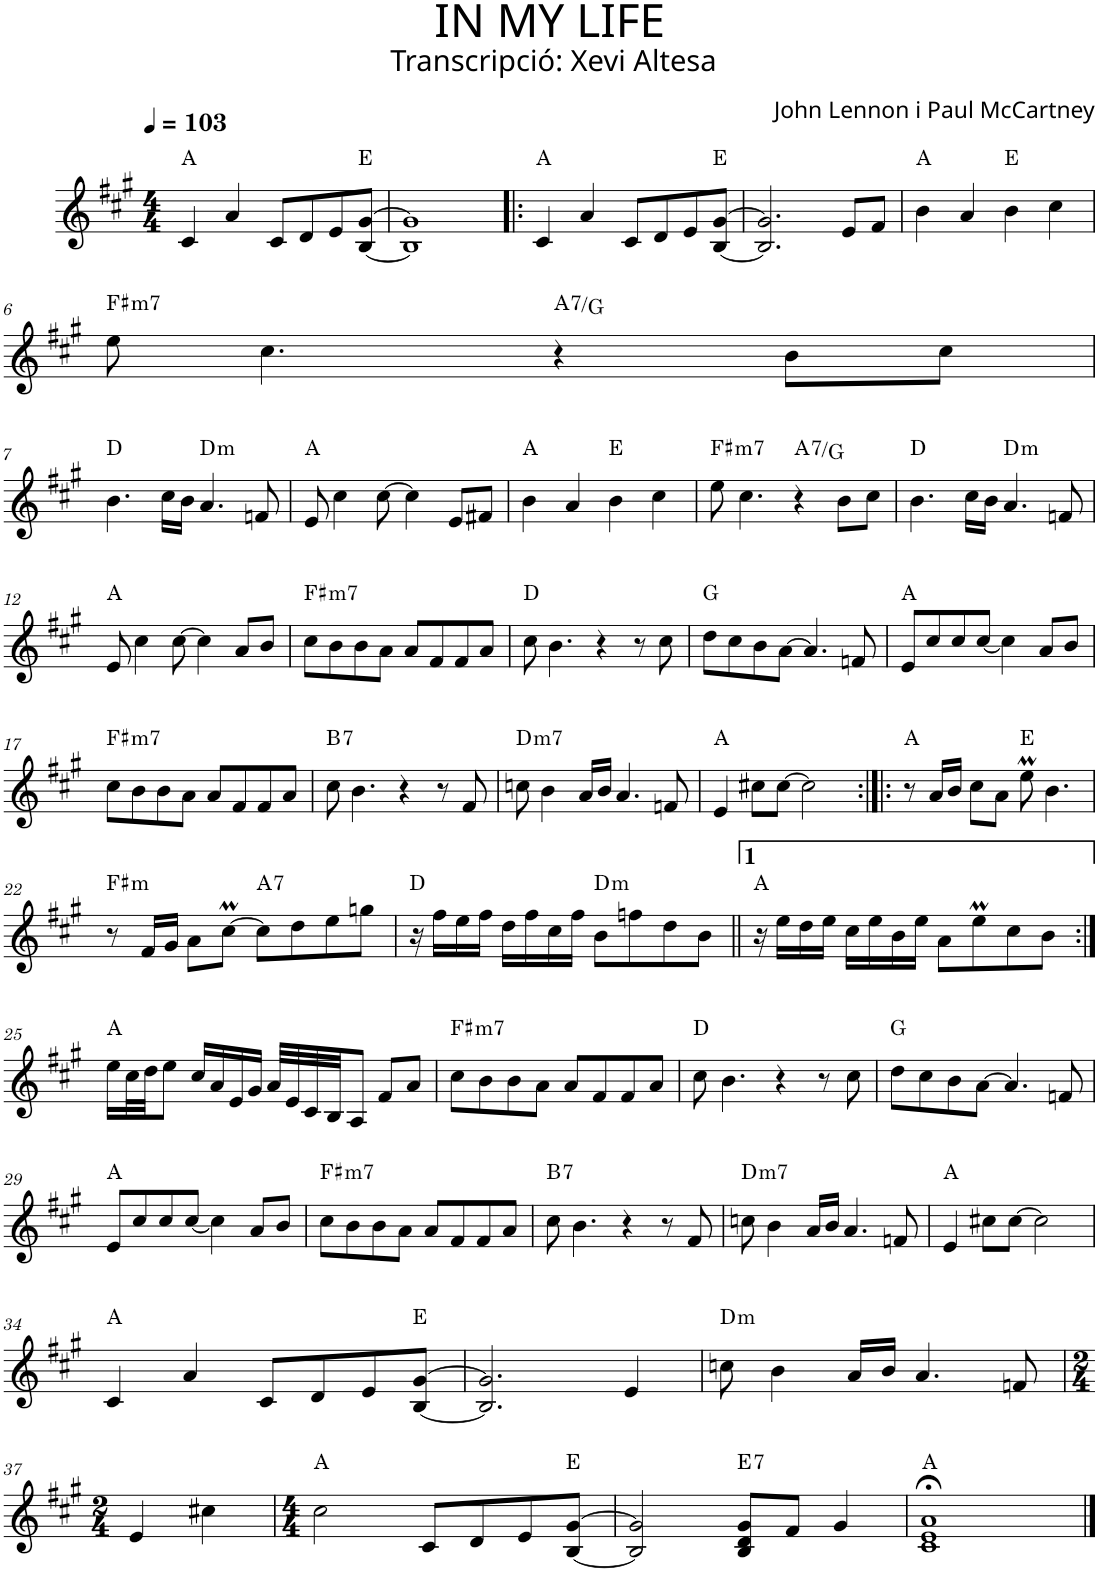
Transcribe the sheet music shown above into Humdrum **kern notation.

**kern	**harte
*part1	*part1
*staff1	*
*I"P1	*
*clefG2	*
*k[f#c#g#]	*
*A:	*
*M4/4	*
*MM103	*
=1	=1
4c#/	A:maj
4a/	.
8c#/L	.
8d/	.
8e/	.
[<8B/ [>8g#/J	E:maj
=2	=2
1B] 1g#]	.
=3!|:	=3!|:
4c#/	A:maj
4a/	.
8c#/L	.
8d/	.
8e/	.
[<8B/ [>8g#/J	E:maj
=4	=4
2.B/] 2.g#/]	.
8e/L	.
8f#/J	.
=5	=5
4b\	A:maj
4a/	.
4b\	E:maj
4cc#\	.
!!LO:LB:g=z
=6	=6
!	!LO:H:kt=m7
8ee\	F#:min7
4.cc#\	.
!	!LO:H:kt=7
4r	A:7/b7
8b\L	.
8cc#\J	.
!!LO:LB:g=z
=7	=7
4.b\	D:maj
16cc#\LL	.
16b\JJ	.
!	!LO:H:kt=m
4.a/	D:min
8fn/	.
=8	=8
8e/	A:maj
4cc#\	.
[>8cc#\	.
4cc#\]	.
8e/L	.
8f#X/J	.
=9	=9
4b\	A:maj
4a/	.
4b\	E:maj
4cc#\	.
=10	=10
!	!LO:H:kt=m7
8ee\	F#:min7
4.cc#\	.
!	!LO:H:kt=7
4r	A:7/b7
8b\L	.
8cc#\J	.
=11	=11
4.b\	D:maj
16cc#\LL	.
16b\JJ	.
!	!LO:H:kt=m
4.a/	D:min
8fn/	.
!!LO:LB:g=z
=12	=12
8e/	A:maj
4cc#\	.
[>8cc#\	.
4cc#\]	.
8a/L	.
8b/J	.
=13	=13
!	!LO:H:kt=m7
8cc#\L	F#:min7
8b\	.
8b\	.
8a\J	.
8a/L	.
8f#/	.
8f#/	.
8a/J	.
=14	=14
8cc#\	D:maj
4.b\	.
4r	.
8r	.
8cc#\	.
=15	=15
8dd\L	G:maj
8cc#\	.
8b\	.
[>8a\J	.
4.a/]	.
8fn/	.
=16	=16
8e/L	A:maj
8cc#/	.
8cc#/	.
[<8cc#/J	.
4cc#\]	.
8a/L	.
8b/J	.
!!LO:LB:g=z
=17	=17
!	!LO:H:kt=m7
8cc#\L	F#:min7
8b\	.
8b\	.
8a\J	.
8a/L	.
8f#/	.
8f#/	.
8a/J	.
=18	=18
!	!LO:H:kt=7
8cc#\	B:7
4.b\	.
4r	.
8r	.
8f#/	.
=19	=19
!	!LO:H:kt=m7
8ccn\	D:min7
4b\	.
16a/LL	.
16b/JJ	.
4.a/	.
8fn/	.
=20	=20
4e/	A:maj
8cc#X\L	.
[>8cc#\J	.
2cc#\]	.
=21:|!|:	=21:|!|:
8r	A:maj
16a/LL	.
16b/JJ	.
8cc#\L	.
8a\J	.
8ee>\	E:maj
4.b\	.
!!LO:LB:g=z
=22	=22
!	!LO:H:kt=m
8r	F#:min
16f#/LL	.
16g#/JJ	.
8a\L	.
[>8cc#>\J	.
!	!LO:H:kt=7
8cc#\L]	A:7
8dd\	.
8ee\	.
8ggn\J	.
=23	=23
16r	D:maj
16ff#\LL	.
16ee\	.
16ff#\JJ	.
16dd\LL	.
16ff#\	.
16cc#\	.
16ff#\JJ	.
!	!LO:H:kt=m
8b\L	D:min
8ffn\	.
8dd\	.
8b\J	.
=24||	=24||
16r	A:maj
16ee\LL	.
16dd\	.
16ee\JJ	.
16cc#\LL	.
16ee\	.
16b\	.
16ee\JJ	.
8a\L	.
8ee>\	.
8cc#\	.
8b\J	.
!!LO:LB:g=z
=25:|!	=25:|!
16ee\LL	A:maj
32cc#\L	.
32dd\JJ	.
8ee\J	.
16cc#/LL	.
16a/	.
16e/	.
16g#/JJ	.
32a/LLL	.
32e/	.
32c#/	.
32B/JJ	.
8A/J	.
8f#/L	.
8a/J	.
=26	=26
!	!LO:H:kt=m7
8cc#\L	F#:min7
8b\	.
8b\	.
8a\J	.
8a/L	.
8f#/	.
8f#/	.
8a/J	.
=27	=27
8cc#\	D:maj
4.b\	.
4r	.
8r	.
8cc#\	.
=28	=28
8dd\L	G:maj
8cc#\	.
8b\	.
[>8a\J	.
4.a/]	.
8fn/	.
!!LO:LB:g=z
=29	=29
8e/L	A:maj
8cc#/	.
8cc#/	.
[<8cc#/J	.
4cc#\]	.
8a/L	.
8b/J	.
=30	=30
!	!LO:H:kt=m7
8cc#\L	F#:min7
8b\	.
8b\	.
8a\J	.
8a/L	.
8f#/	.
8f#/	.
8a/J	.
=31	=31
!	!LO:H:kt=7
8cc#\	B:7
4.b\	.
4r	.
8r	.
8f#/	.
=32	=32
!	!LO:H:kt=m7
8ccn\	D:min7
4b\	.
16a/LL	.
16b/JJ	.
4.a/	.
8fn/	.
=33	=33
4e/	A:maj
8cc#X\L	.
[>8cc#\J	.
2cc#\]	.
!!LO:LB:g=z
=34	=34
4c#/	A:maj
4a/	.
8c#/L	.
8d/	.
8e/	.
[<8B/ [>8g#/J	E:maj
=35	=35
2.B/] 2.g#/]	.
4e/	.
=36	=36
!	!LO:H:kt=m
8ccn\	D:min
4b\	.
16a/LL	.
16b/JJ	.
4.a/	.
8fn/	.
!!LO:LB:g=z
=37	=37
*M2/4	*
4e/	.
4cc#X\	.
=38	=38
*M4/4	*
2cc#\	A:maj
8c#/L	.
8d/	.
8e/	.
[<8B/ [>8g#/J	E:maj
=39	=39
2B/] 2g#/]	.
!	!LO:H:kt=7
8B/ 8d/ 8g#/L	E:7
8f#/J	.
4g#/	.
=40	=40
1c#;< 1e;< 1a;<	A:maj
==	==
*-	*-
